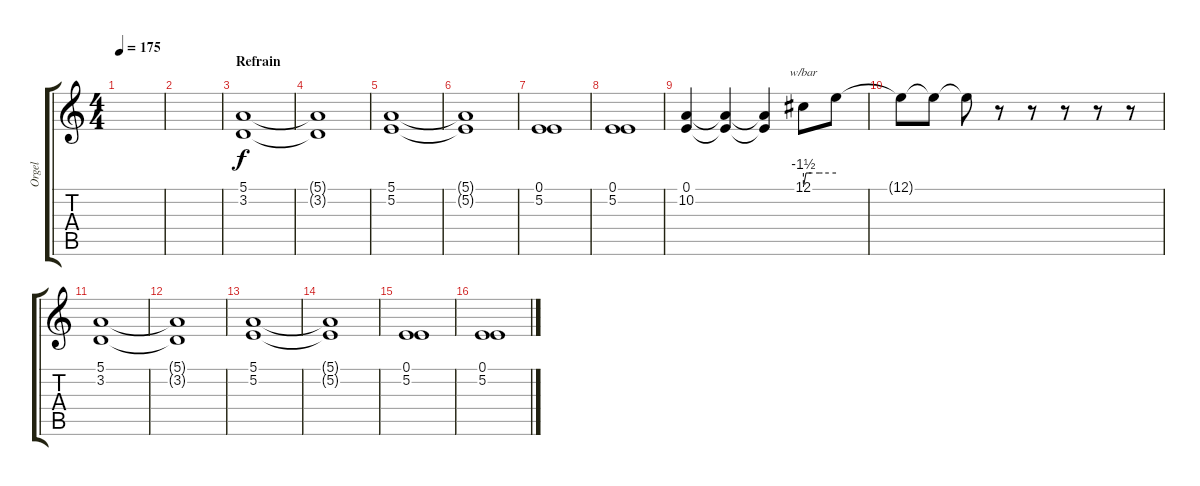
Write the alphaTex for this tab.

\track ("Orgel" "Orgel") {instrument drawbarorgan}
\staff {score tabs}
\tuning (E4 B3 G3 D3 A2 E2) {hide}
\ts (4 4)
\tempo 175
\clef g2
\ks c
|
|
\section ("" "Refrain")
(5.1 3.2).1{volume 11} |
(5.1{t} 3.2{t}).1 |
(5.1 5.2).1 |
(5.1{t} 5.2{t}).1 |
(0.1 5.2).1 |
(0.1 5.2).1 |
(0.1 10.2).4 (0.1{t} 10.2{t}).4 (0.1{t} 10.2{t}).4 12.1.8{tbe (custom default 0 -6 5 0 14 0 30 0 32 0 35 0 60 0)} 12.1{t}.8 |
12.1{t}.8 12.1{t}.8 12.1{t}.8 r.8 r.8 r.8 r.8 r.8 |
(5.1 3.2).1 |
(5.1{t} 3.2{t}).1 |
(5.1 5.2).1 |
(5.1{t} 5.2{t}).1 |
(0.1 5.2).1 |
(0.1 5.2).1
